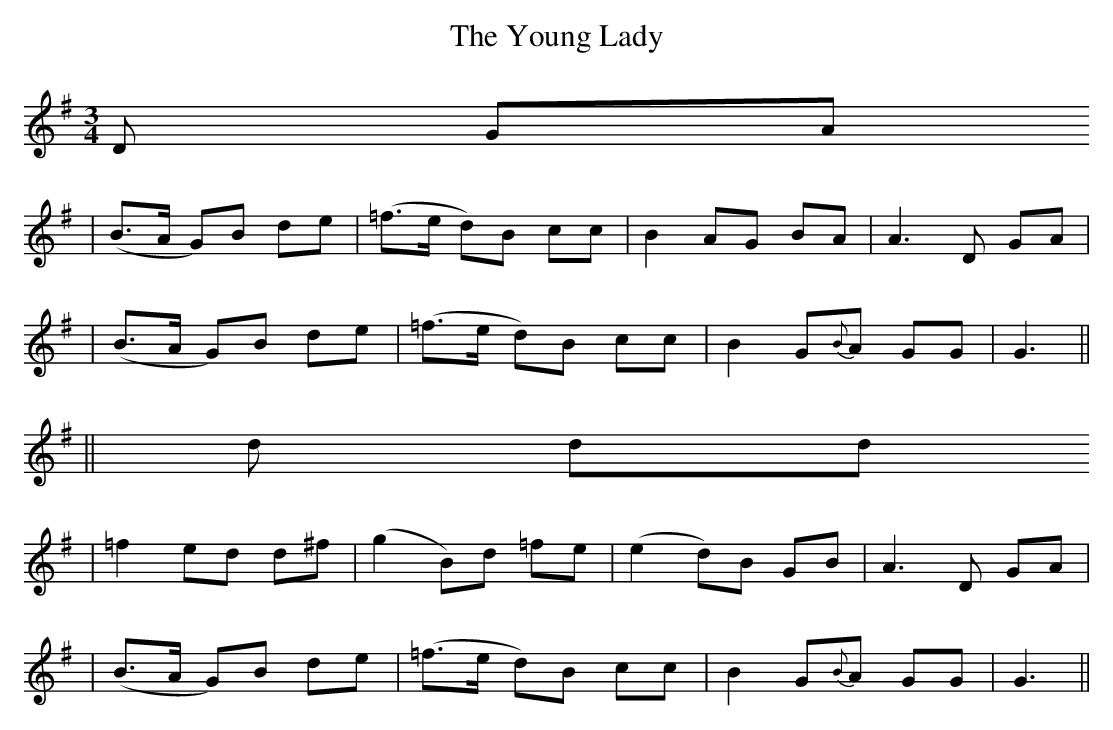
X:1
T: The Young Lady
M: 3/4
L: 1/8
K: G
D GA
| (B>A G)B de | (=f>e d)B cc | B2 AG BA | A3 D GA |
| (B>A G)B de | (=f>e d)B cc | B2 G{B}A GG | G3 ||
|| d dd
| =f2 ed d^f | (g2 B)d =fe | (e2 d)B GB | A3 D GA |
| (B>A G)B de | (=f>e d)B cc | B2 G{B}A GG | G3 ||
